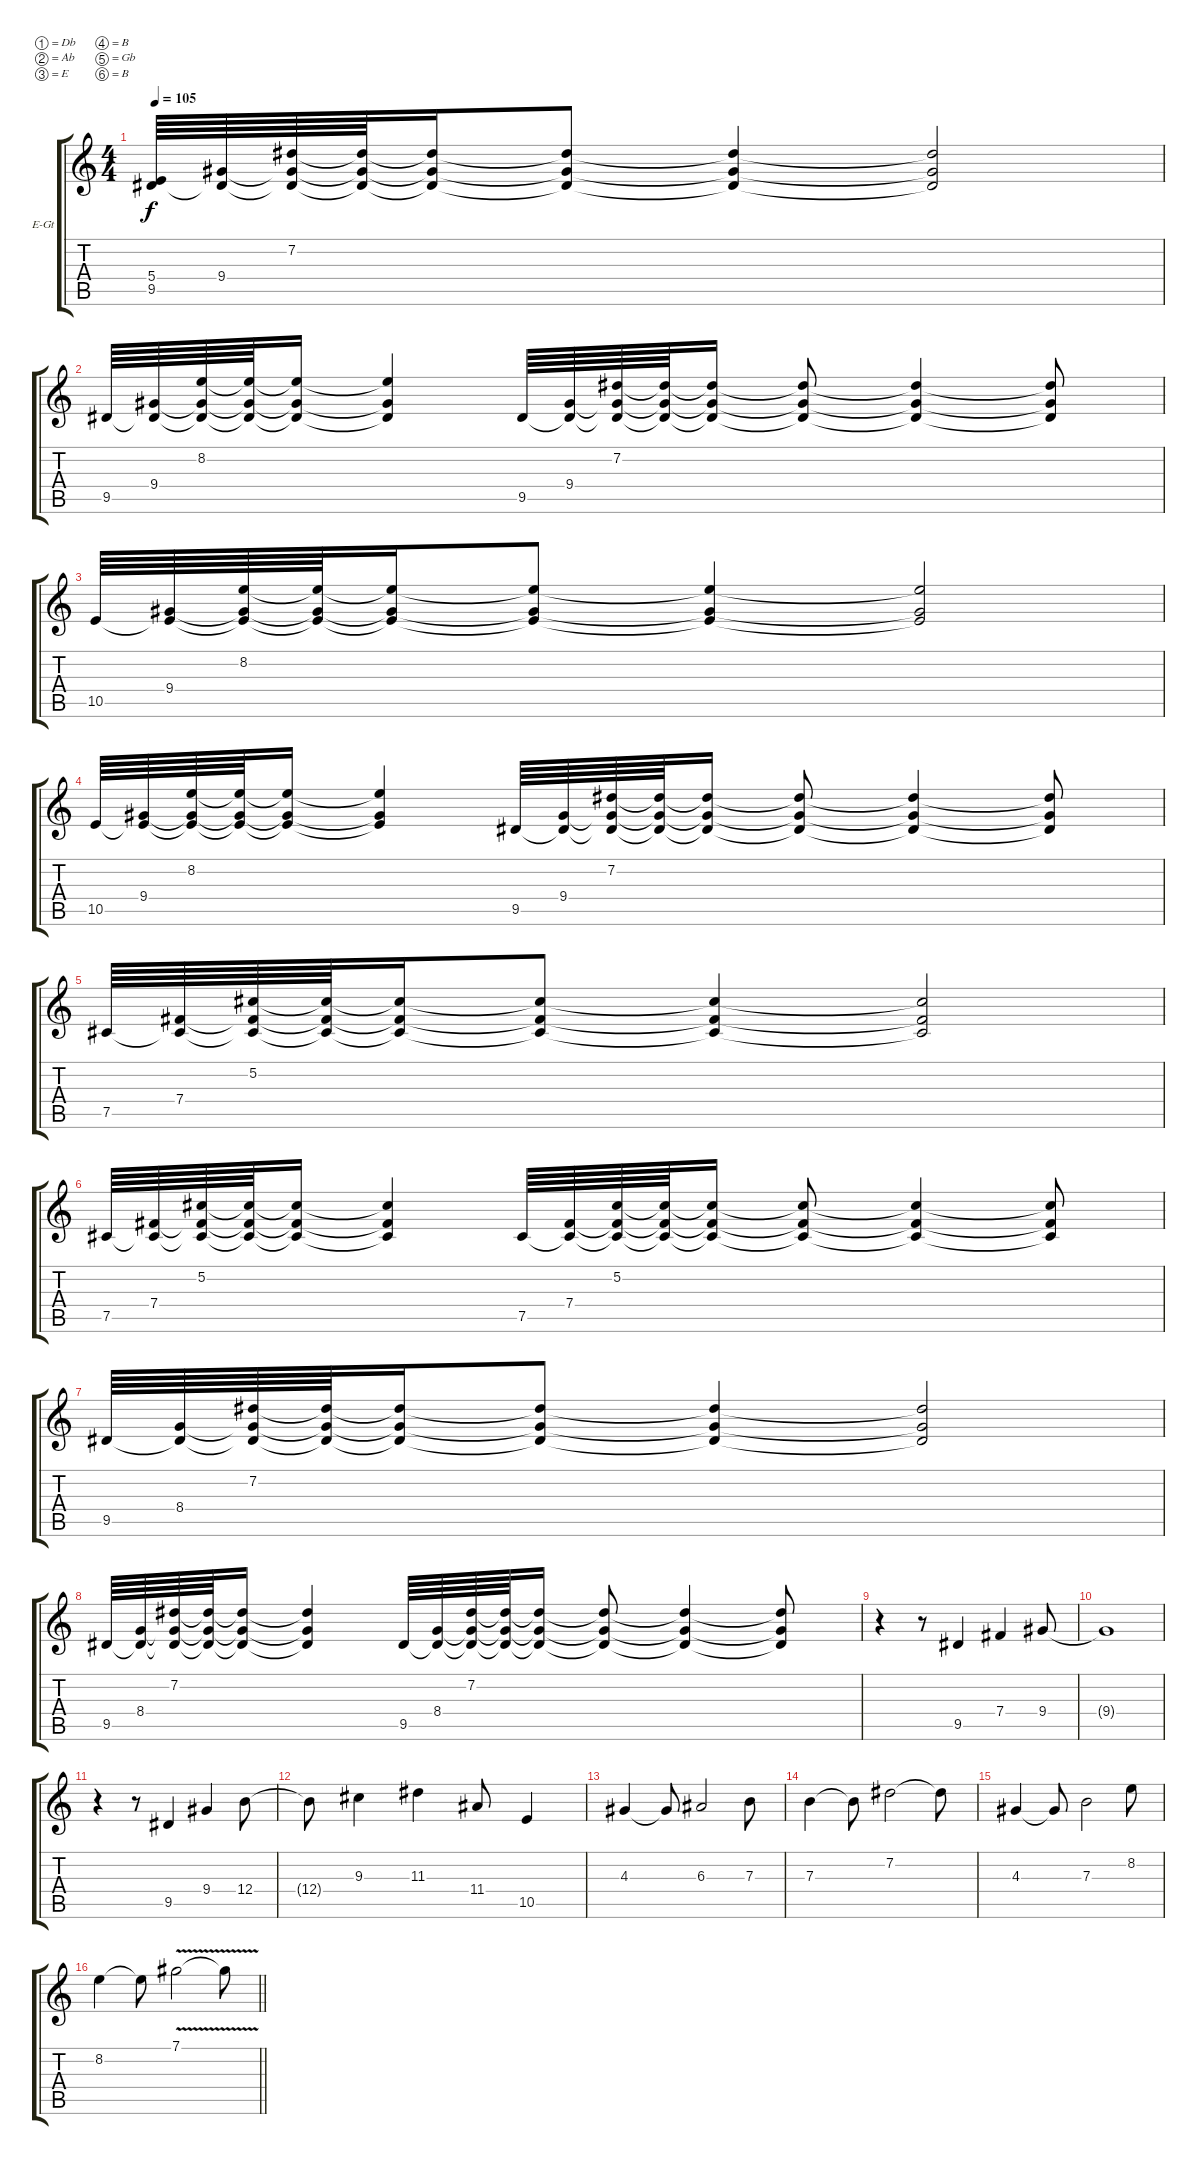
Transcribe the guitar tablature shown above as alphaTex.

\bracketExtendMode groupsimilarinstruments
\firstSystemTrackNameOrientation horizontal
\otherSystemsTrackNameOrientation horizontal
\track ("E-Gt" "E-Gt") {solo instrument electricguitarclean}
\staff {score tabs}
\tuning (Db4 Ab3 E3 B2 Gb2 B1)
\ts (4 4)
\tempo 105
\clef g2
\ks c
(5.4{t} 9.5).64{dy f} (9.4 9.5{t}).64 (7.2 9.4{t} 9.5{t}).64 (7.2{t} 9.4{t} 9.5{t}).64 (7.2{t} 9.4{t} 9.5{t}).16 (7.2{t} 9.4{t} 9.5{t}).8 (7.2{t} 9.4{t} 9.5{t}).4 (7.2{t} 9.4{t} 9.5{t}).2 |
9.5.64 (9.4 9.5{t}).64 (8.2 9.4{t} 9.5{t}).64 (8.2{t} 9.4{t} 9.5{t}).64 (8.2{t} 9.4{t} 9.5{t}).16 (8.2{t} 9.4{t} 9.5{t}).4 9.5.64 (9.4 9.5{t}).64 (7.2 9.4{t} 9.5{t}).64 (7.2{t} 9.4{t} 9.5{t}).64 (7.2{t} 9.4{t} 9.5{t}).16 (7.2{t} 9.4{t} 9.5{t}).8 (7.2{t} 9.4{t} 9.5{t}).4 (7.2{t} 9.4{t} 9.5{t}).8 |
10.5.64 (9.4 10.5{t}).64 (8.2 9.4{t} 10.5{t}).64 (8.2{t} 9.4{t} 10.5{t}).64 (8.2{t} 9.4{t} 10.5{t}).16 (8.2{t} 9.4{t} 10.5{t}).8 (8.2{t} 9.4{t} 10.5{t}).4 (8.2{t} 9.4{t} 10.5{t}).2 |
10.5.64 (9.4 10.5{t}).64 (8.2 9.4{t} 10.5{t}).64 (8.2{t} 9.4{t} 10.5{t}).64 (8.2{t} 9.4{t} 10.5{t}).16 (8.2{t} 9.4{t} 10.5{t}).4 9.5.64 (9.4 9.5{t}).64 (7.2 9.4{t} 9.5{t}).64 (7.2{t} 9.4{t} 9.5{t}).64 (7.2{t} 9.4{t} 9.5{t}).16 (7.2{t} 9.4{t} 9.5{t}).8 (7.2{t} 9.4{t} 9.5{t}).4 (7.2{t} 9.4{t} 9.5{t}).8 |
7.5.64 (7.4 7.5{t}).64 (5.2 7.4{t} 7.5{t}).64 (5.2{t} 7.4{t} 7.5{t}).64 (5.2{t} 7.4{t} 7.5{t}).16 (5.2{t} 7.4{t} 7.5{t}).8 (5.2{t} 7.4{t} 7.5{t}).4 (5.2{t} 7.4{t} 7.5{t}).2 |
7.5.64 (7.4 7.5{t}).64 (5.2 7.4{t} 7.5{t}).64 (5.2{t} 7.4{t} 7.5{t}).64 (5.2{t} 7.4{t} 7.5{t}).16 (5.2{t} 7.4{t} 7.5{t}).4 7.5.64 (7.4 7.5{t}).64 (5.2 7.4{t} 7.5{t}).64 (5.2{t} 7.4{t} 7.5{t}).64 (5.2{t} 7.4{t} 7.5{t}).16 (5.2{t} 7.4{t} 7.5{t}).8 (5.2{t} 7.4{t} 7.5{t}).4 (5.2{t} 7.4{t} 7.5{t}).8 |
9.5.64 (8.4 9.5{t}).64 (7.2 8.4{t} 9.5{t}).64 (7.2{t} 8.4{t} 9.5{t}).64 (7.2{t} 8.4{t} 9.5{t}).16 (7.2{t} 8.4{t} 9.5{t}).8 (7.2{t} 8.4{t} 9.5{t}).4 (7.2{t} 8.4{t} 9.5{t}).2 |
9.5.64 (8.4 9.5{t}).64 (7.2 8.4{t} 9.5{t}).64 (7.2{t} 8.4{t} 9.5{t}).64 (7.2{t} 8.4{t} 9.5{t}).16 (7.2{t} 8.4{t} 9.5{t}).4 9.5.64 (8.4 9.5{t}).64 (7.2 8.4{t} 9.5{t}).64 (7.2{t} 8.4{t} 9.5{t}).64 (7.2{t} 8.4{t} 9.5{t}).16 (7.2{t} 8.4{t} 9.5{t}).8 (7.2{t} 8.4{t} 9.5{t}).4 (7.2{t} 8.4{t} 9.5{t}).8 |
r.4 r.8 9.5.4 7.4.4 9.4.8 |
9.4{t}.1 |
r.4 r.8 9.5.4 9.4.4 12.4.8 |
12.4{t}.8 9.3.4 11.3.4 11.4.8 10.5.4 |
4.3.4 4.3{t}.8 6.3.2 7.3.8 |
7.3.4 7.3{t}.8 7.2.2 7.2{t}.8 |
4.3.4 4.3{t}.8 7.3.2 8.2.8 |
\barLineRight lightlight
8.2.4 8.2{t}.8 7.1{v}.2 7.1{v t}.8
